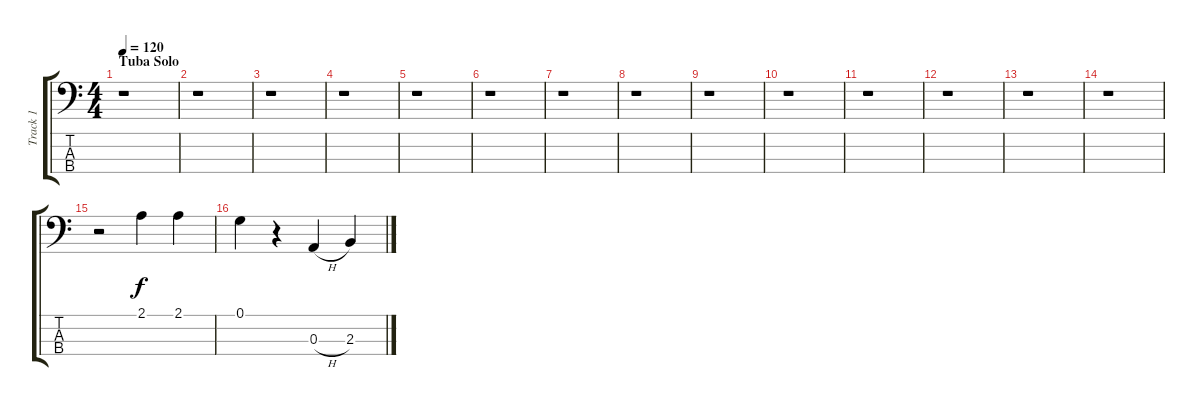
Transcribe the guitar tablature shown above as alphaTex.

\track ("Track 1" "Track 1") {instrument electricbassfinger}
\staff {score tabs}
\tuning (G2 D2 A1 E1) {hide}
\ts (4 4)
\section ("" "Tuba Solo")
\tempo 120
\clef f4
\ks c
r.1{dy f} |
r.1 |
r.1 |
r.1 |
r.1 |
r.1 |
r.1 |
r.1 |
r.1 |
r.1 |
r.1 |
r.1 |
r.1 |
r.1 |
r.2 2.1.4 2.1.4 |
0.1.4 r.4 0.3{h}.4 2.3.4
